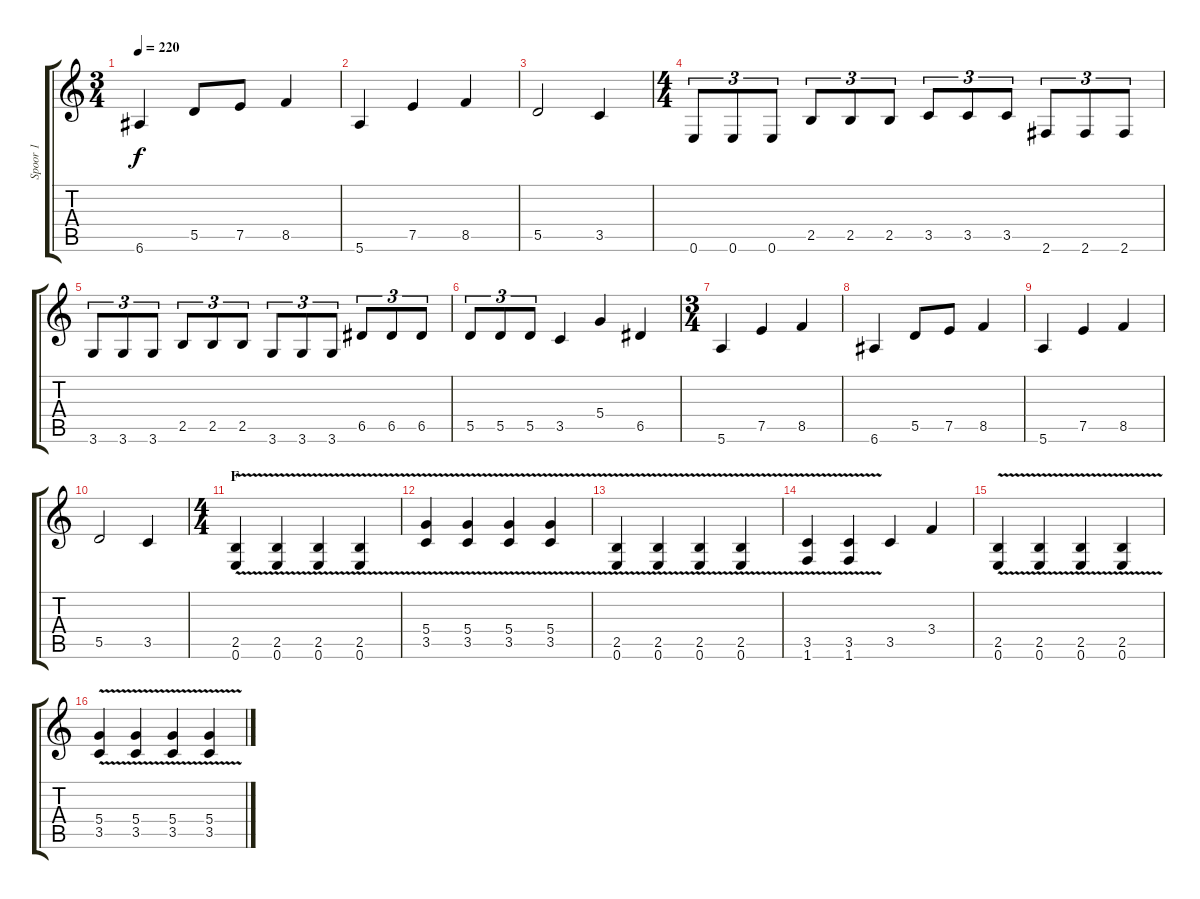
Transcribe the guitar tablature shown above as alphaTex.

\track ("Spoor 1" "Spoor 1") {instrument overdrivenguitar}
\staff {score tabs}
\tuning (E4 B3 G3 D3 A2 E2) {hide}
\ts (3 4)
\tempo 220
\clef g2
\ks c
6.6.4{dy f} 5.5.8 7.5.8 8.5.4 |
5.6.4 7.5.4 8.5.4 |
5.5.2 3.5.4 |
\ts (4 4)
0.6.8{tu (3 2)} 0.6.8{tu (3 2)} 0.6.8{tu (3 2)} 2.5.8{tu (3 2)} 2.5.8{tu (3 2)} 2.5.8{tu (3 2)} 3.5.8{tu (3 2)} 3.5.8{tu (3 2)} 3.5.8{tu (3 2)} 2.6.8{tu (3 2)} 2.6.8{tu (3 2)} 2.6.8{tu (3 2)} |
3.6.8{tu (3 2)} 3.6.8{tu (3 2)} 3.6.8{tu (3 2)} 2.5.8{tu (3 2)} 2.5.8{tu (3 2)} 2.5.8{tu (3 2)} 3.6.8{tu (3 2)} 3.6.8{tu (3 2)} 3.6.8{tu (3 2)} 6.5.8{tu (3 2)} 6.5.8{tu (3 2)} 6.5.8{tu (3 2)} |
5.5.8{tu (3 2)} 5.5.8{tu (3 2)} 5.5.8{tu (3 2)} 3.5.4 5.4.4 6.5.4 |
\ts (3 4)
5.6.4 7.5.4 8.5.4 |
6.6.4 5.5.8 7.5.8 8.5.4 |
5.6.4 7.5.4 8.5.4 |
5.5.2 3.5.4 |
\ts (4 4)
\section ("" "F")
(2.5{v} 0.6{v}).4{volume 10} (2.5{v} 0.6{v}).4 (2.5{v} 0.6{v}).4 (2.5{v} 0.6{v}).4 |
(5.4{v} 3.5{v}).4 (5.4{v} 3.5{v}).4 (5.4{v} 3.5{v}).4 (5.4{v} 3.5{v}).4 |
(2.5{v} 0.6{v}).4 (2.5{v} 0.6{v}).4 (2.5{v} 0.6{v}).4 (2.5{v} 0.6{v}).4 |
(3.5{v} 1.6{v}).4 (3.5{v} 1.6{v}).4 3.5.4 3.4.4 |
(2.5{v} 0.6{v}).4 (2.5{v} 0.6{v}).4 (2.5{v} 0.6{v}).4 (2.5{v} 0.6{v}).4 |
(5.4{v} 3.5{v}).4 (5.4{v} 3.5{v}).4 (5.4{v} 3.5{v}).4 (5.4{v} 3.5{v}).4
